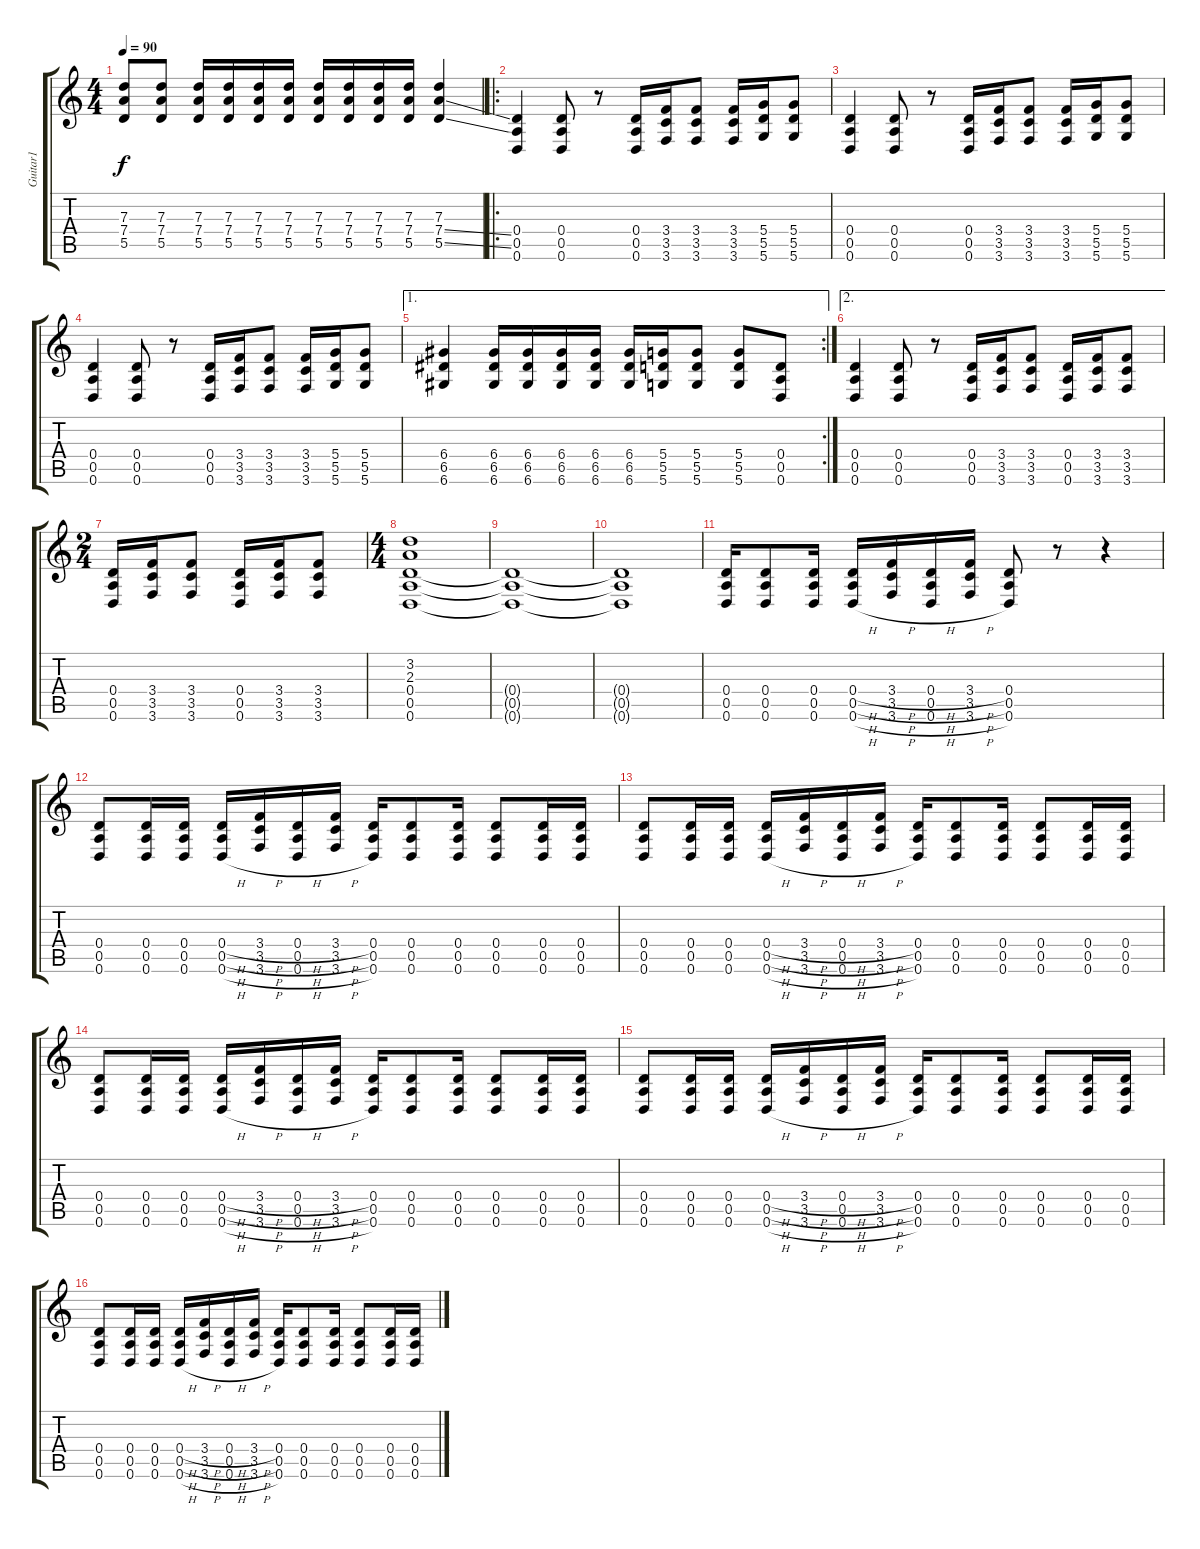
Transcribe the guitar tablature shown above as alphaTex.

\track ("Guitar1" "Guitar1") {instrument overdrivenguitar}
\staff {score tabs}
\tuning (E4 B3 G3 D3 A2 D2) {hide}
\ts (4 4)
\tempo 90
\clef g2
\ks c
(7.3 7.4 5.5).8{dy f} (7.3 7.4 5.5).8 (7.3 7.4 5.5).16 (7.3 7.4 5.5).16 (7.3 7.4 5.5).16 (7.3 7.4 5.5).16 (7.3 7.4 5.5).16 (7.3 7.4 5.5).16 (7.3 7.4 5.5).16 (7.3 7.4 5.5).16 (7.3 7.4{ss} 5.5{ss}).4 |
\ro
(0.4 0.5 0.6).4 (0.4 0.5 0.6).8 r.8 (0.4 0.5 0.6).16 (3.4 3.5 3.6).16 (3.4 3.5 3.6).8 (3.4 3.5 3.6).16 (5.4 5.5 5.6).16 (5.4 5.5 5.6).8 |
(0.4 0.5 0.6).4 (0.4 0.5 0.6).8 r.8 (0.4 0.5 0.6).16 (3.4 3.5 3.6).16 (3.4 3.5 3.6).8 (3.4 3.5 3.6).16 (5.4 5.5 5.6).16 (5.4 5.5 5.6).8 |
(0.4 0.5 0.6).4 (0.4 0.5 0.6).8 r.8 (0.4 0.5 0.6).16 (3.4 3.5 3.6).16 (3.4 3.5 3.6).8 (3.4 3.5 3.6).16 (5.4 5.5 5.6).16 (5.4 5.5 5.6).8 |
\ae 1
\rc 2
(6.4 6.5 6.6).4 (6.4 6.5 6.6).16 (6.4 6.5 6.6).16 (6.4 6.5 6.6).16 (6.4 6.5 6.6).16 (6.4 6.5 6.6).16 (5.4 5.5 5.6).16 (5.4 5.5 5.6).8 (5.4 5.5 5.6).8 (0.4 0.5 0.6).8 |
\ae 2
(0.4 0.5 0.6).4 (0.4 0.5 0.6).8 r.8 (0.4 0.5 0.6).16 (3.4 3.5 3.6).16 (3.4 3.5 3.6).8 (0.4 0.5 0.6).16 (3.4 3.5 3.6).16 (3.4 3.5 3.6).8 |
\ts (2 4)
(0.4 0.5 0.6).16 (3.4 3.5 3.6).16 (3.4 3.5 3.6).8 (0.4 0.5 0.6).16 (3.4 3.5 3.6).16 (3.4 3.5 3.6).8 |
\ts (4 4)
(3.2 2.3 0.4 0.5 0.6).1 |
(0.4{t} 0.5{t} 0.6{t}).1 |
(0.4{t} 0.5{t} 0.6{t}).1 |
(0.4 0.5 0.6).16 (0.4 0.5 0.6).8 (0.4 0.5 0.6).16 (0.4{h} 0.5{h} 0.6{h}).16 (3.4{h} 3.5{h} 3.6{h}).16 (0.4{h} 0.5{h} 0.6{h}).16 (3.4{h} 3.5{h} 3.6{h}).16 (0.4 0.5 0.6).8 r.8 r.4 |
(0.4 0.5 0.6).8 (0.4 0.5 0.6).16 (0.4 0.5 0.6).16 (0.4{h} 0.5{h} 0.6{h}).16 (3.4{h} 3.5{h} 3.6{h}).16 (0.4{h} 0.5{h} 0.6{h}).16 (3.4{h} 3.5{h} 3.6{h}).16 (0.4 0.5 0.6).16 (0.4 0.5 0.6).8 (0.4 0.5 0.6).16 (0.4 0.5 0.6).8 (0.4 0.5 0.6).16 (0.4 0.5 0.6).16 |
(0.4 0.5 0.6).8 (0.4 0.5 0.6).16 (0.4 0.5 0.6).16 (0.4{h} 0.5{h} 0.6{h}).16 (3.4{h} 3.5{h} 3.6{h}).16 (0.4{h} 0.5{h} 0.6{h}).16 (3.4{h} 3.5{h} 3.6{h}).16 (0.4 0.5 0.6).16 (0.4 0.5 0.6).8 (0.4 0.5 0.6).16 (0.4 0.5 0.6).8 (0.4 0.5 0.6).16 (0.4 0.5 0.6).16 |
(0.4 0.5 0.6).8 (0.4 0.5 0.6).16 (0.4 0.5 0.6).16 (0.4{h} 0.5{h} 0.6{h}).16 (3.4{h} 3.5{h} 3.6{h}).16 (0.4{h} 0.5{h} 0.6{h}).16 (3.4{h} 3.5{h} 3.6{h}).16 (0.4 0.5 0.6).16 (0.4 0.5 0.6).8 (0.4 0.5 0.6).16 (0.4 0.5 0.6).8 (0.4 0.5 0.6).16 (0.4 0.5 0.6).16 |
(0.4 0.5 0.6).8 (0.4 0.5 0.6).16 (0.4 0.5 0.6).16 (0.4{h} 0.5{h} 0.6{h}).16 (3.4{h} 3.5{h} 3.6{h}).16 (0.4{h} 0.5{h} 0.6{h}).16 (3.4{h} 3.5{h} 3.6{h}).16 (0.4 0.5 0.6).16 (0.4 0.5 0.6).8 (0.4 0.5 0.6).16 (0.4 0.5 0.6).8 (0.4 0.5 0.6).16 (0.4 0.5 0.6).16 |
(0.4 0.5 0.6).8 (0.4 0.5 0.6).16 (0.4 0.5 0.6).16 (0.4{h} 0.5{h} 0.6{h}).16 (3.4{h} 3.5{h} 3.6{h}).16 (0.4{h} 0.5{h} 0.6{h}).16 (3.4{h} 3.5{h} 3.6{h}).16 (0.4 0.5 0.6).16 (0.4 0.5 0.6).8 (0.4 0.5 0.6).16 (0.4 0.5 0.6).8 (0.4 0.5 0.6).16 (0.4 0.5 0.6).16
